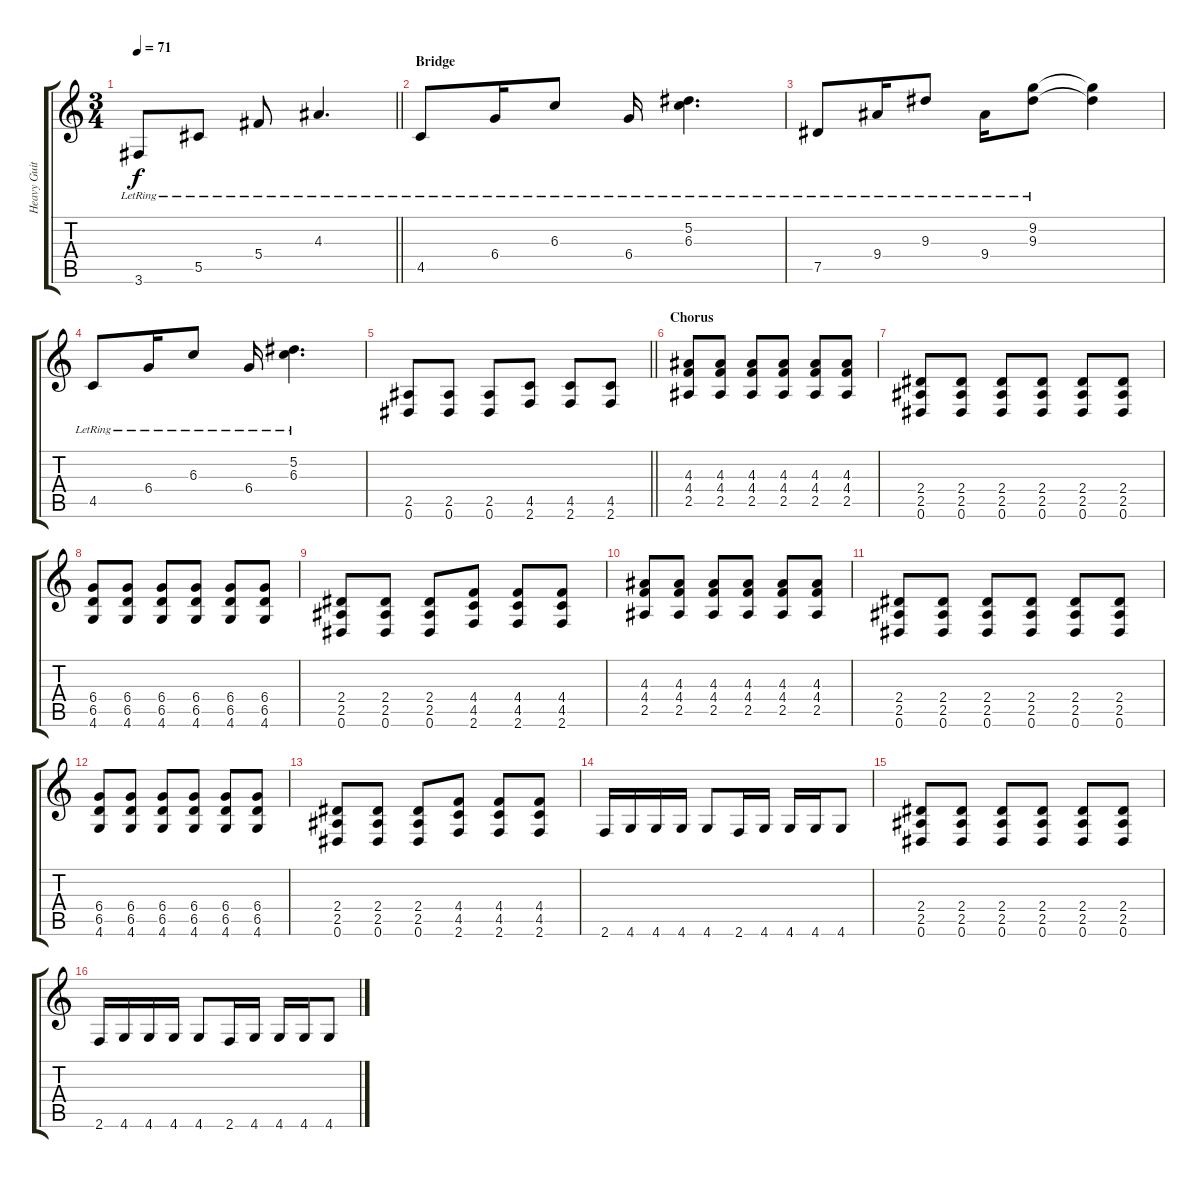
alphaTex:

\track ("Heavy Guitar" "Heavy Guit") {instrument overdrivenguitar}
\staff {score tabs}
\tuning (Eb4 Bb3 Gb3 Db3 Ab2 Eb2) {hide}
\ts (3 4)
\tempo 71
\clef g2
\barLineRight lightlight
\ks c
3.6{lr}.8{dy f} 5.5{lr}.8 5.4{lr}.8 4.3{lr}.4{d} |
\section ("" "Bridge")
4.5{lr}.8 6.4{lr}.16 6.3{lr}.8 6.4{lr}.16 (5.2{lr} 6.3).4{d} |
7.5{lr}.8 9.4{lr}.16 9.3{lr}.8 9.4{lr}.16 (9.2{lr} 9.3{lr}).8 (9.2{t} 9.3{t}).4 |
4.5{lr}.8 6.4{lr}.16 6.3{lr}.8 6.4{lr}.16 (5.2{lr} 6.3).4{d} |
\barLineRight lightlight
(2.5 0.6).8 (2.5 0.6).8 (2.5 0.6).8 (4.5 2.6).8 (4.5 2.6).8 (4.5 2.6).8 |
\section ("" "Chorus")
(4.3 4.4 2.5).8 (4.3 4.4 2.5).8 (4.3 4.4 2.5).8 (4.3 4.4 2.5).8 (4.3 4.4 2.5).8 (4.3 4.4 2.5).8 |
(2.4 2.5 0.6).8 (2.4 2.5 0.6).8 (2.4 2.5 0.6).8 (2.4 2.5 0.6).8 (2.4 2.5 0.6).8 (2.4 2.5 0.6).8 |
(6.4 6.5 4.6).8 (6.4 6.5 4.6).8 (6.4 6.5 4.6).8 (6.4 6.5 4.6).8 (6.4 6.5 4.6).8 (6.4 6.5 4.6).8 |
(2.4 2.5 0.6).8 (2.4 2.5 0.6).8 (2.4 2.5 0.6).8 (4.4 4.5 2.6).8 (4.4 4.5 2.6).8 (4.4 4.5 2.6).8 |
(4.3 4.4 2.5).8 (4.3 4.4 2.5).8 (4.3 4.4 2.5).8 (4.3 4.4 2.5).8 (4.3 4.4 2.5).8 (4.3 4.4 2.5).8 |
(2.4 2.5 0.6).8 (2.4 2.5 0.6).8 (2.4 2.5 0.6).8 (2.4 2.5 0.6).8 (2.4 2.5 0.6).8 (2.4 2.5 0.6).8 |
(6.4 6.5 4.6).8 (6.4 6.5 4.6).8 (6.4 6.5 4.6).8 (6.4 6.5 4.6).8 (6.4 6.5 4.6).8 (6.4 6.5 4.6).8 |
(2.4 2.5 0.6).8 (2.4 2.5 0.6).8 (2.4 2.5 0.6).8 (4.4 4.5 2.6).8 (4.4 4.5 2.6).8 (4.4 4.5 2.6).8 |
2.6.16 4.6.16 4.6.16 4.6.16 4.6.8 2.6.16 4.6.16 4.6.16 4.6.16 4.6.8 |
(2.4 2.5 0.6).8 (2.4 2.5 0.6).8 (2.4 2.5 0.6).8 (2.4 2.5 0.6).8 (2.4 2.5 0.6).8 (2.4 2.5 0.6).8 |
2.6.16 4.6.16 4.6.16 4.6.16 4.6.8 2.6.16 4.6.16 4.6.16 4.6.16 4.6.8
